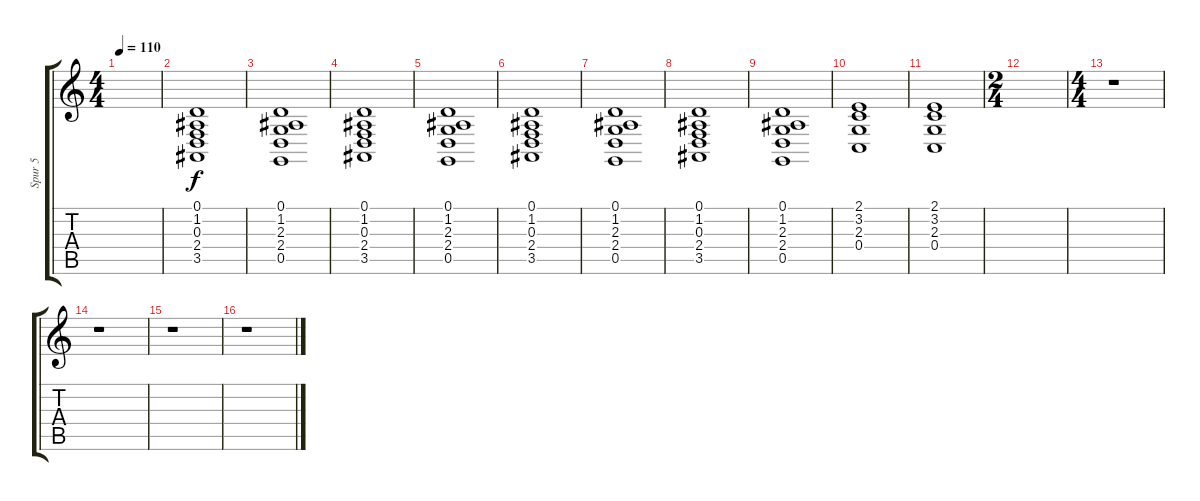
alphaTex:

\track ("Spur 5" "Spur 5") {instrument stringensemble2}
\staff {score tabs}
\tuning (D4 A3 F3 C3 G2 D2) {hide}
\ts (4 4)
\tempo 110
\clef g2
\ks c
|
(0.1 1.2 0.3 2.4 3.5).1{volume 8} |
(0.1 1.2 2.3 2.4 0.5).1 |
(0.1 1.2 0.3 2.4 3.5).1 |
(0.1 1.2 2.3 2.4 0.5).1 |
(0.1 1.2 0.3 2.4 3.5).1 |
(0.1 1.2 2.3 2.4 0.5).1 |
(0.1 1.2 0.3 2.4 3.5).1 |
(0.1 1.2 2.3 2.4 0.5).1 |
(2.1 3.2 2.3 0.4).1 |
(2.1 3.2 2.3 0.4).1 |
\ts (2 4)
|
\ts (4 4)
r.1 |
r.1 |
r.1 |
r.1
